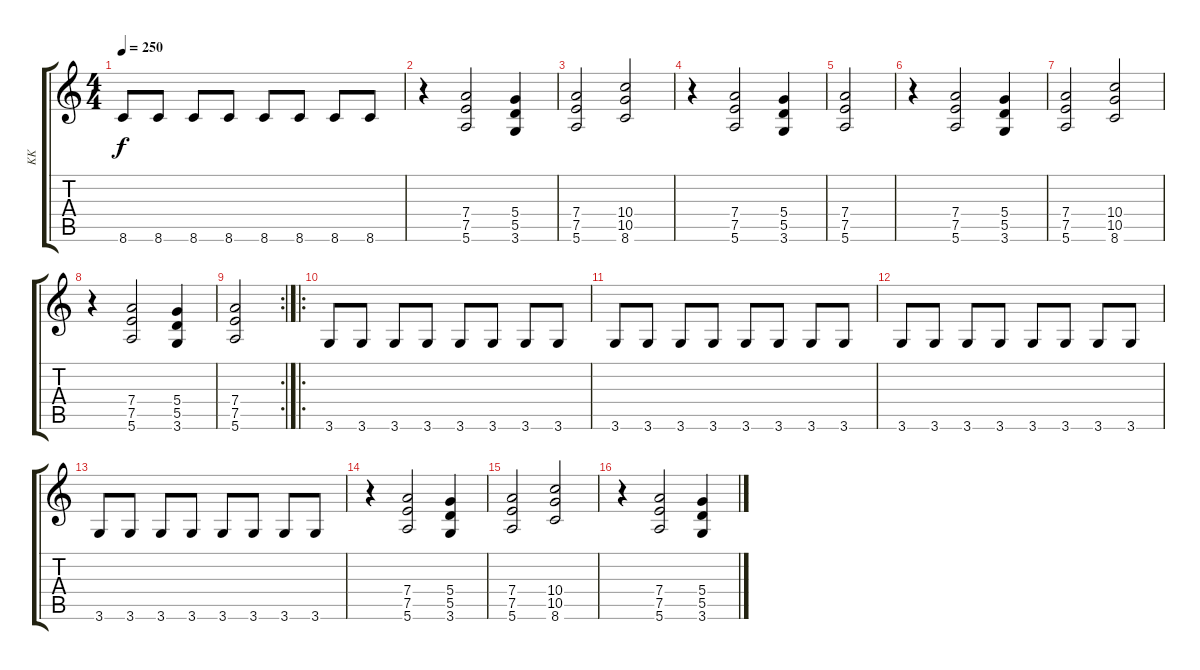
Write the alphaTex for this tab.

\track ("KK" "KK") {instrument distortionguitar}
\staff {score tabs}
\tuning (E4 B3 G3 D3 A2 E2) {hide}
\ts (4 4)
\tempo 250
\clef g2
\ks c
8.6.8{dy f} 8.6.8 8.6.8 8.6.8 8.6.8 8.6.8 8.6.8 8.6.8 |
r.4 (7.4 7.5 5.6).2 (5.4 5.5 3.6).4 |
(7.4 7.5 5.6).2 (10.4 10.5 8.6).2 |
r.4 (7.4 7.5 5.6).2 (5.4 5.5 3.6).4 |
(7.4 7.5 5.6).2 |
r.4 (7.4 7.5 5.6).2 (5.4 5.5 3.6).4 |
(7.4 7.5 5.6).2 (10.4 10.5 8.6).2 |
r.4 (7.4 7.5 5.6).2 (5.4 5.5 3.6).4 |
\rc 2
(7.4 7.5 5.6).2 |
\ro
3.6.8 3.6.8 3.6.8 3.6.8 3.6.8 3.6.8 3.6.8 3.6.8 |
3.6.8 3.6.8 3.6.8 3.6.8 3.6.8 3.6.8 3.6.8 3.6.8 |
3.6.8 3.6.8 3.6.8 3.6.8 3.6.8 3.6.8 3.6.8 3.6.8 |
3.6.8 3.6.8 3.6.8 3.6.8 3.6.8 3.6.8 3.6.8 3.6.8 |
r.4 (7.4 7.5 5.6).2 (5.4 5.5 3.6).4 |
(7.4 7.5 5.6).2 (10.4 10.5 8.6).2 |
r.4 (7.4 7.5 5.6).2 (5.4 5.5 3.6).4
